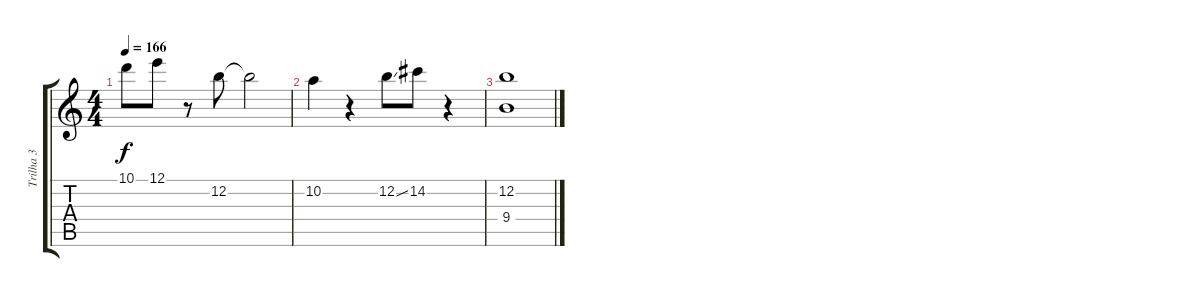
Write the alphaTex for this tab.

\track ("Trilha 3" "Trilha 3") {instrument distortionguitar}
\staff {score tabs}
\tuning (E4 B3 G3 D3 A2 E2) {hide}
\ts (4 4)
\tempo 166
\clef g2
\ks c
10.1.8{dy f} 12.1.8 r.8 12.2.8 12.2{t}.2 |
10.2.4 r.4 12.2{ss}.8 14.2.8 r.4 |
(12.2 9.4).1
